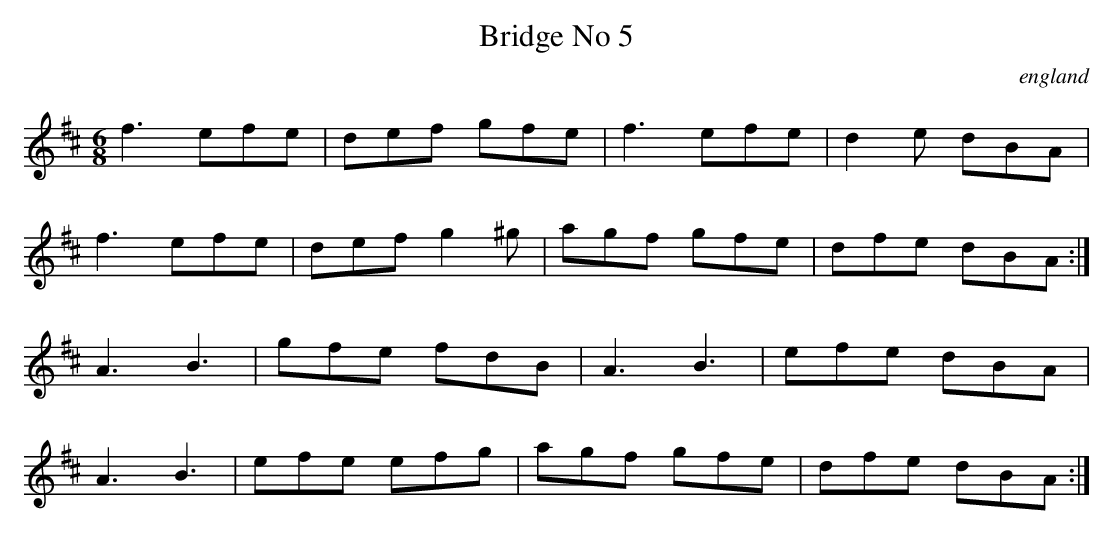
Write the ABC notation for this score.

X:1
T:Bridge No 5
O:england
M:6/8
L:1/8
K:D
f3 efe|def gfe|f3 efe|d2e dBA|
f3 efe|def g2^g|agf gfe|dfe dBA:|
A3 B3|gfe fdB|A3 B3|efe dBA|
A3 B3|efe efg|agf gfe|dfe dBA:|
